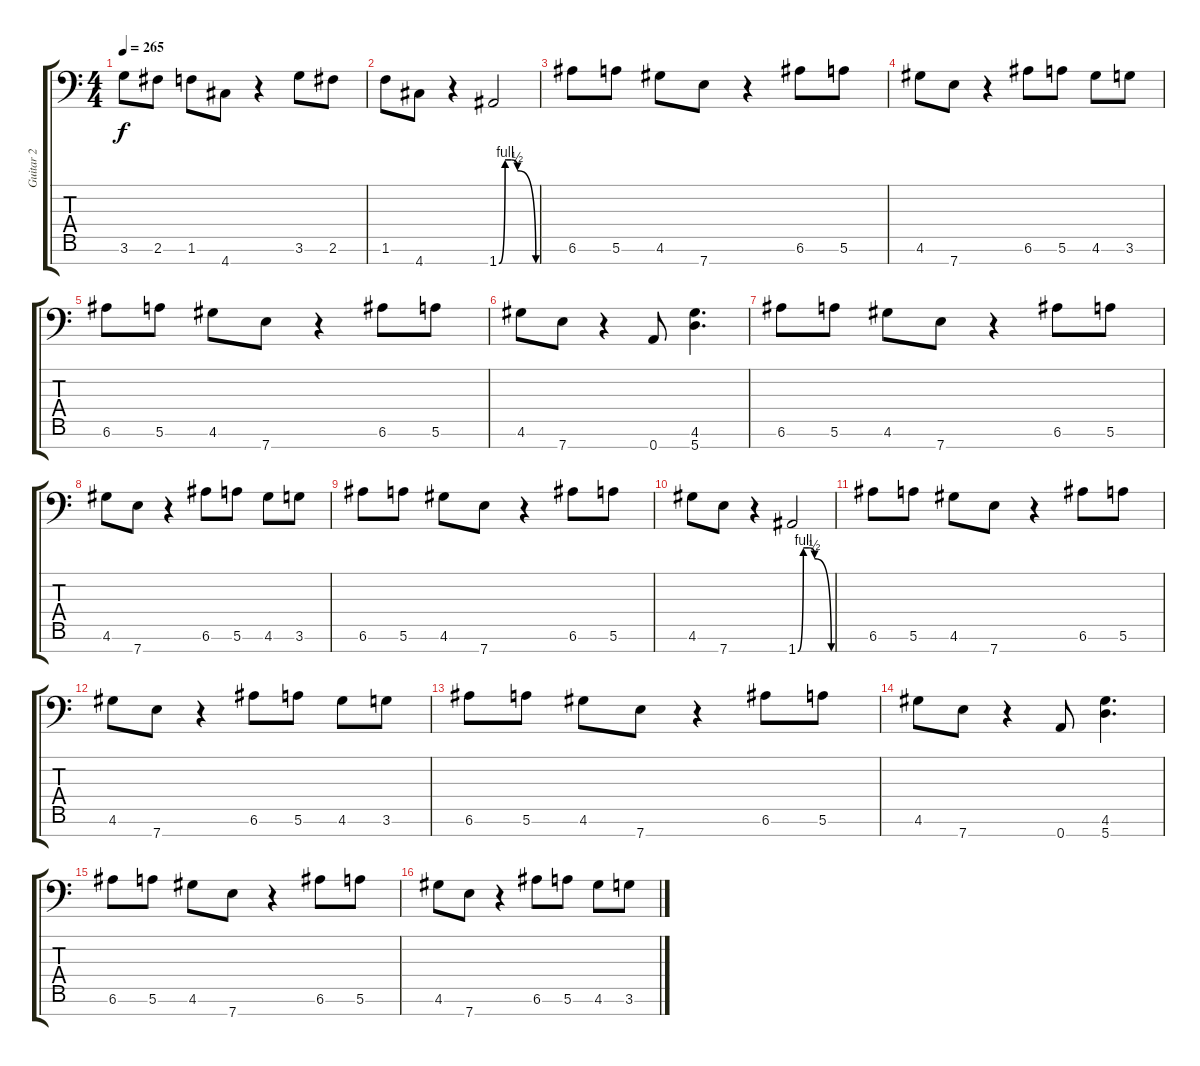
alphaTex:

\track ("Guitar 2" "Guitar 2") {instrument overdrivenguitar}
\staff {score tabs}
\tuning (E4 B3 G3 D3 A2 E2 A1) {hide}
\ts (4 4)
\tempo 265
\clef f4
\ks c
3.6.8{dy f} 2.6.8 1.6.8 4.7.8 r.4 3.6.8 2.6.8 |
1.6.8 4.7.8 r.4 1.7{be (custom 0 0 10 4 20 4 30 2 60 0)}.2 |
6.6.8 5.6.8 4.6.8 7.7.8 r.4 6.6.8 5.6.8 |
4.6.8 7.7.8 r.4 6.6.8 5.6.8 4.6.8 3.6.8 |
6.6.8 5.6.8 4.6.8 7.7.8 r.4 6.6.8 5.6.8 |
4.6.8 7.7.8 r.4 0.7.8 (4.6 5.7).4{d} |
6.6.8 5.6.8 4.6.8 7.7.8 r.4 6.6.8 5.6.8 |
4.6.8 7.7.8 r.4 6.6.8 5.6.8 4.6.8 3.6.8 |
6.6.8 5.6.8 4.6.8 7.7.8 r.4 6.6.8 5.6.8 |
4.6.8 7.7.8 r.4 1.7{be (custom 0 0 10 4 20 4 30 2 60 0)}.2 |
6.6.8 5.6.8 4.6.8 7.7.8 r.4 6.6.8 5.6.8 |
4.6.8 7.7.8 r.4 6.6.8 5.6.8 4.6.8 3.6.8 |
6.6.8 5.6.8 4.6.8 7.7.8 r.4 6.6.8 5.6.8 |
4.6.8 7.7.8 r.4 0.7.8 (4.6 5.7).4{d} |
6.6.8 5.6.8 4.6.8 7.7.8 r.4 6.6.8 5.6.8 |
4.6.8 7.7.8 r.4 6.6.8 5.6.8 4.6.8 3.6.8
